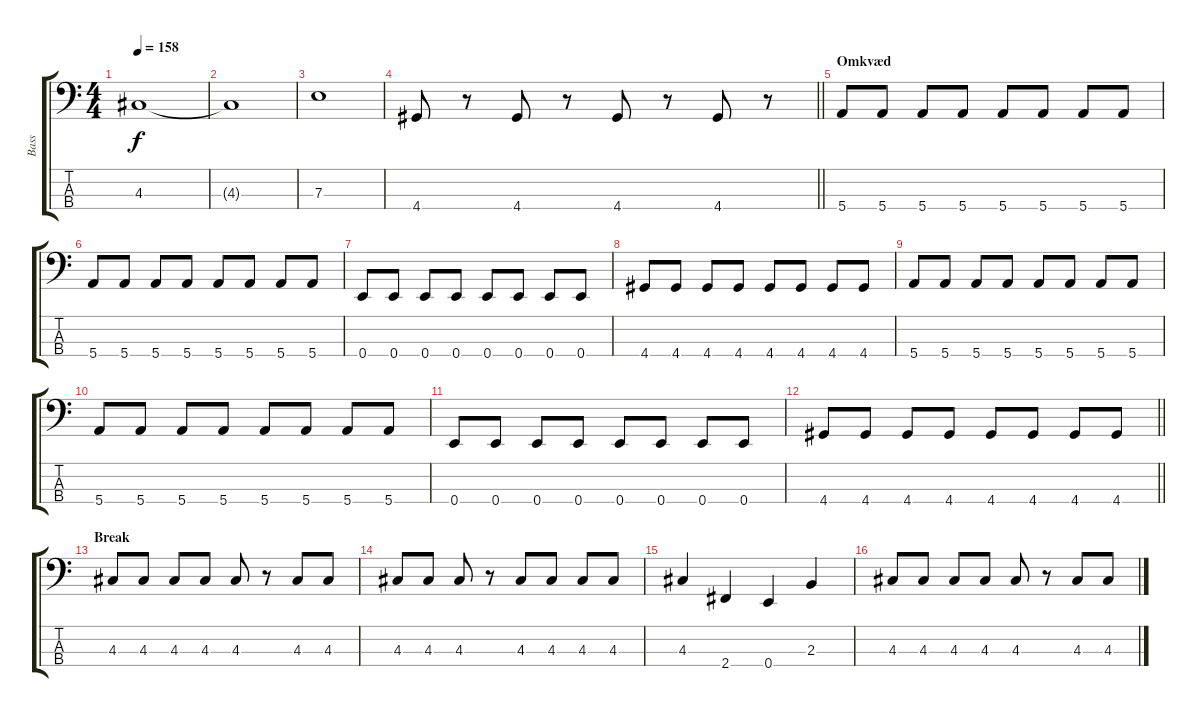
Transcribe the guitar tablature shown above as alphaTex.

\track ("Bass" "Bass") {instrument electricbassfinger}
\staff {score tabs}
\tuning (G2 D2 A1 E1) {hide}
\ts (4 4)
\tempo 158
\clef f4
\ks c
4.3.1{dy f} |
4.3{t}.1 |
7.3.1 |
\barLineRight lightlight
4.4.8{volume 0} r.8{volume 13} 4.4.8 r.8 4.4.8 r.8 4.4.8 r.8 |
\section ("" "Omkvæd")
5.4.8 5.4.8 5.4.8 5.4.8 5.4.8 5.4.8 5.4.8 5.4.8 |
5.4.8 5.4.8 5.4.8 5.4.8 5.4.8 5.4.8 5.4.8 5.4.8 |
0.4.8 0.4.8 0.4.8 0.4.8 0.4.8 0.4.8 0.4.8 0.4.8 |
4.4.8 4.4.8 4.4.8 4.4.8 4.4.8 4.4.8 4.4.8 4.4.8 |
5.4.8 5.4.8 5.4.8 5.4.8 5.4.8 5.4.8 5.4.8 5.4.8 |
5.4.8 5.4.8 5.4.8 5.4.8 5.4.8 5.4.8 5.4.8 5.4.8 |
0.4.8 0.4.8 0.4.8 0.4.8 0.4.8 0.4.8 0.4.8 0.4.8 |
\barLineRight lightlight
4.4.8 4.4.8 4.4.8 4.4.8 4.4.8 4.4.8 4.4.8 4.4.8 |
\section ("" "Break")
4.3.8 4.3.8 4.3.8 4.3.8 4.3.8 r.8 4.3.8 4.3.8 |
4.3.8 4.3.8 4.3.8 r.8 4.3.8 4.3.8 4.3.8 4.3.8 |
4.3.4 2.4.4 0.4.4 2.3.4 |
4.3.8 4.3.8 4.3.8 4.3.8 4.3.8 r.8 4.3.8 4.3.8
